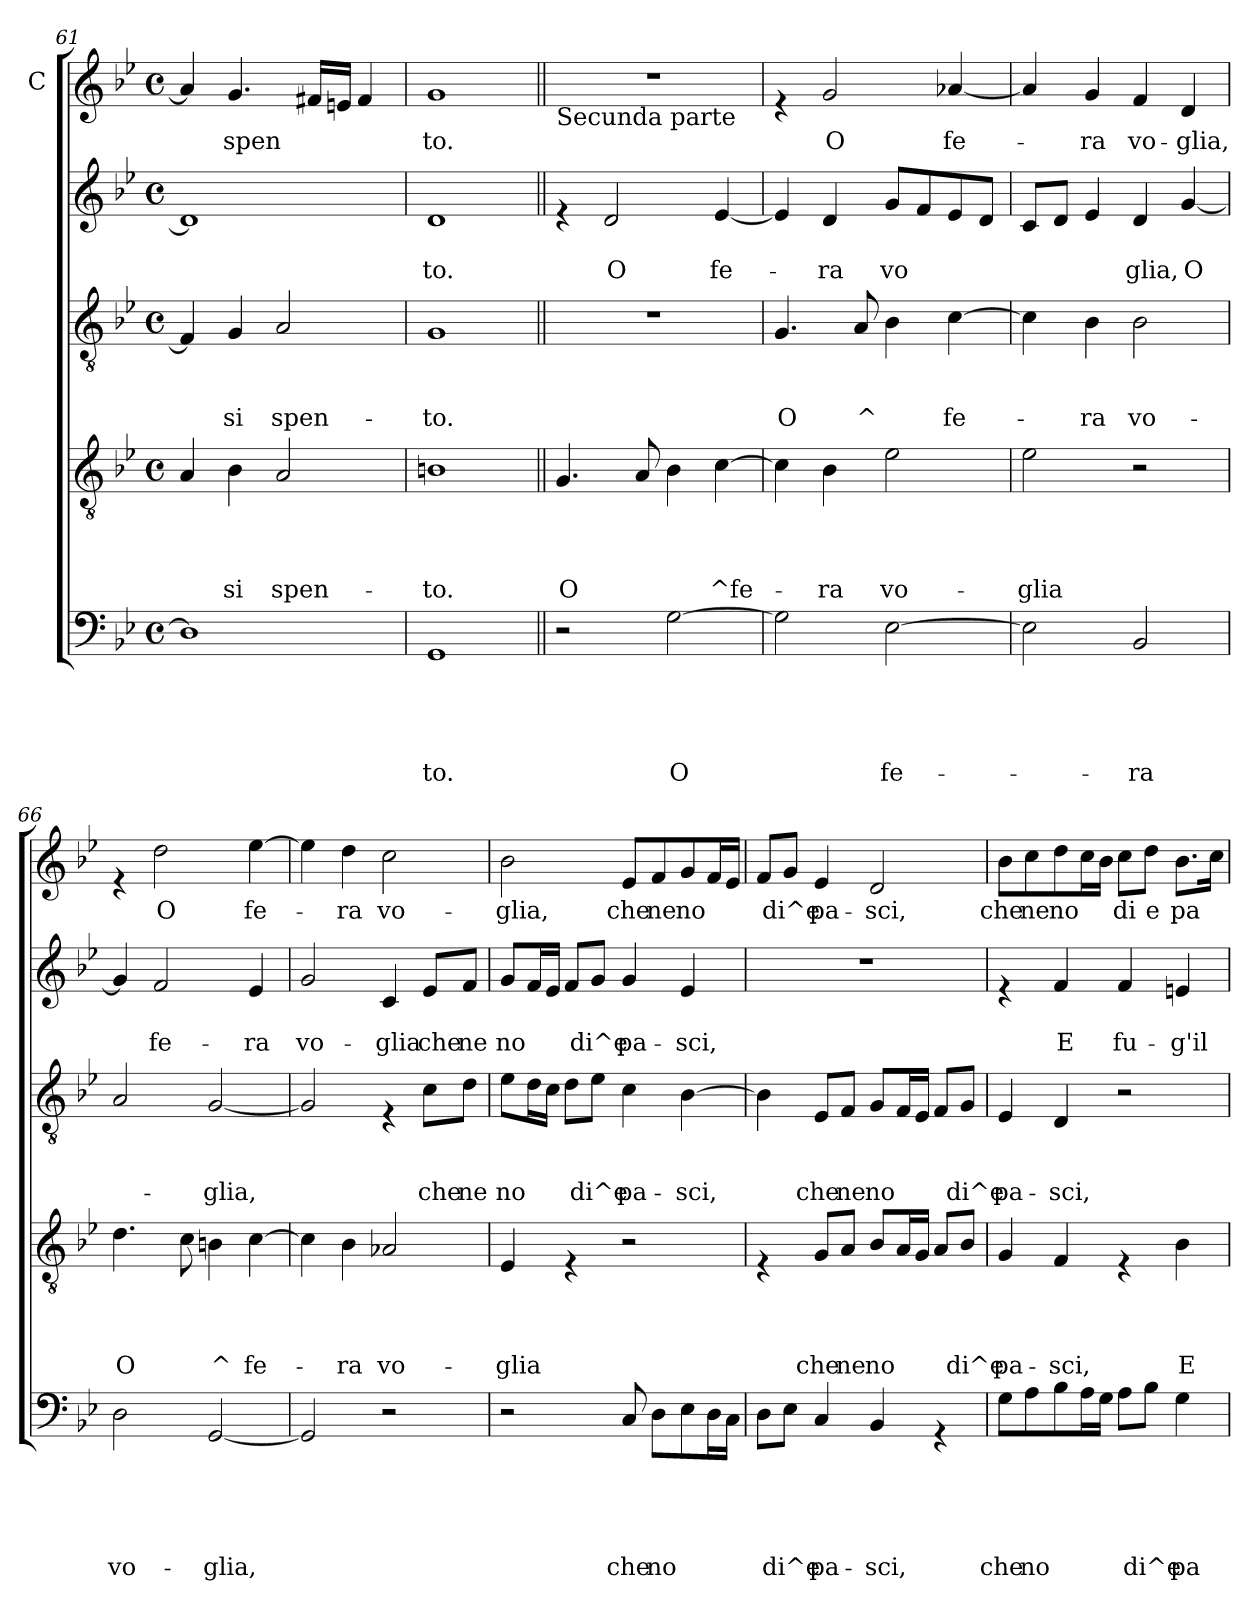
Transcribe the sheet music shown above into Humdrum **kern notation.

**kern	**text	**text	**text	**text	**text	**kern	**text	**text	**text	**text	**kern	**text	**text	**text	**kern	**text	**text	**kern	**text
*part5	*part5	*part5	*part5	*part5	*part5	*part4	*part4	*part4	*part4	*part4	*part3	*part3	*part3	*part3	*part2	*part2	*part2	*part1	*part1
*staff5	*staff5	*staff5	*staff5	*staff5	*staff5	*staff4	*staff4	*staff4	*staff4	*staff4	*staff3	*staff3	*staff3	*staff3	*staff2	*staff2	*staff2	*staff1	*staff1
*	*	*	*	*	*	*	*	*	*	*	*	*	*	*	*	*	*	*I"C	*
*clefF4	*	*	*	*	*	*clefGv2	*	*	*	*	*clefGv2	*	*	*	*clefG2	*	*	*clefG2	*
*k[b-e-]	*	*	*	*	*	*k[b-e-]	*	*	*	*	*k[b-e-]	*	*	*	*k[b-e-]	*	*	*k[b-e-]	*
*B-:	*	*	*	*	*	*B-:	*	*	*	*	*B-:	*	*	*	*B-:	*	*	*B-:	*
*M4/4	*	*	*	*	*	*M4/4	*	*	*	*	*M4/4	*	*	*	*M4/4	*	*	*M4/4	*
*met(c)	*	*	*	*	*	*met(c)	*	*	*	*	*met(c)	*	*	*	*met(c)	*	*	*met(c)	*
=61	=61	=61	=61	=61	=61	=61	=61	=61	=61	=61	=61	=61	=61	=61	=61	=61	=61	=61	=61
1D]	.	.	.	.	.	4A/	.	.	.	.	4F/]	.	.	.	1d]	.	.	4a/]	.
!	!	!	!	!	!	!	!	!	!	!LO:LY:b	!	!	!	!LO:LY:b	!	!	!	!	!LO:LY:b
.	.	.	.	.	.	4B-\	.	.	.	si	4G/	.	.	-si	.	.	.	4.g/	spen
!	!	!	!	!	!	!	!	!	!	!LO:LY:b	!	!	!	!LO:LY:b	!	!	!	!	!
.	.	.	.	.	.	2A/	.	.	.	spen-	2A/	.	.	spen-	.	.	.	.	.
.	.	.	.	.	.	.	.	.	.	.	.	.	.	.	.	.	.	16f#X/LL	.
.	.	.	.	.	.	.	.	.	.	.	.	.	.	.	.	.	.	16en/JJ	.
.	.	.	.	.	.	.	.	.	.	.	.	.	.	.	.	.	.	4f#/	.
=62	=62	=62	=62	=62	=62	=62	=62	=62	=62	=62	=62	=62	=62	=62	=62	=62	=62	=62	=62
!	!	!	!	!	!LO:LY:b	!	!	!	!	!LO:LY:b	!	!	!	!LO:LY:b	!	!	!LO:LY:b	!	!LO:LY:b
1GG	.	.	.	.	to.	1Bn	.	.	.	-to.	1G	.	.	-to.	1d	.	to.	1g	to.
!!LO:LB:g=z
=63||	=63||	=63||	=63||	=63||	=63||	=63||	=63||	=63||	=63||	=63||	=63||	=63||	=63||	=63||	=63||	=63||	=63||	=63||	=63||
!	!	!	!	!	!	!	!	!	!	!	!	!	!	!	!	!	!	!LO:TX:b:t=Secunda parte	!
!	!	!	!	!	!	!	!	!	!	!LO:LY:b	!	!	!	!	!	!	!	!	!
2r	.	.	.	.	.	4.G/	.	.	.	O	1r	.	.	.	4re	.	.	1r	.
!	!	!	!	!	!	!	!	!	!	!	!	!	!	!	!	!	!LO:LY:b	!	!
.	.	.	.	.	.	.	.	.	.	.	.	.	.	.	2d/	.	O	.	.
.	.	.	.	.	.	8A/	.	.	.	.	.	.	.	.	.	.	.	.	.
!	!	!	!	!	!LO:LY:b	!	!	!	!	!	!	!	!	!	!	!	!	!	!
[>2G\	.	.	.	.	O	4B-\	.	.	.	.	.	.	.	.	.	.	.	.	.
!	!	!	!	!	!	!	!	!	!	!LO:LY:b	!	!	!	!	!	!	!LO:LY:b	!	!
.	.	.	.	.	.	[>4c\	.	.	.	^fe-	.	.	.	.	[<4e-/	.	fe-	.	.
=64	=64	=64	=64	=64	=64	=64	=64	=64	=64	=64	=64	=64	=64	=64	=64	=64	=64	=64	=64
!	!	!	!	!	!	!	!	!	!	!	!	!	!	!LO:LY:b	!	!	!	!	!
2G\]	.	.	.	.	.	4c\]	.	.	.	.	4.G/	.	.	O	4e-/]	.	.	4re	.
!	!	!	!	!	!	!	!	!	!	!LO:LY:b	!	!	!	!	!	!	!LO:LY:b	!	!LO:LY:b
.	.	.	.	.	.	4B-\	.	.	.	-ra	.	.	.	.	4d/	.	-ra	2g/	O
!	!	!	!	!	!	!	!	!	!	!	!	!	!	!LO:LY:b	!	!	!	!	!
.	.	.	.	.	.	.	.	.	.	.	8A/	.	.	^	.	.	.	.	.
!	!	!	!	!	!LO:LY:b	!	!	!	!	!LO:LY:b	!	!	!	!	!	!	!LO:LY:b	!	!
[>2E-\	.	.	.	.	fe-	2e-\	.	.	.	vo-	4B-\	.	.	.	8g/L	.	vo	.	.
.	.	.	.	.	.	.	.	.	.	.	.	.	.	.	8f/	.	.	.	.
!	!	!	!	!	!	!	!	!	!	!	!	!	!	!LO:LY:b	!	!	!	!	!LO:LY:b
.	.	.	.	.	.	.	.	.	.	.	[>4c\	.	.	fe-	8e-/	.	.	[<4a-X/	fe-
.	.	.	.	.	.	.	.	.	.	.	.	.	.	.	8d/J	.	.	.	.
=65	=65	=65	=65	=65	=65	=65	=65	=65	=65	=65	=65	=65	=65	=65	=65	=65	=65	=65	=65
!	!	!	!	!	!	!	!	!	!	!LO:LY:b	!	!	!	!	!	!	!	!	!
2E-\]	.	.	.	.	.	2e-\	.	.	.	-glia	4c\]	.	.	.	8c/L	.	.	4a-/]	.
.	.	.	.	.	.	.	.	.	.	.	.	.	.	.	8d/J	.	.	.	.
!	!	!	!	!	!	!	!	!	!	!	!	!	!	!LO:LY:b	!	!	!	!	!LO:LY:b
.	.	.	.	.	.	.	.	.	.	.	4B-\	.	.	-ra	4e-/	.	.	4g/	-ra
!	!	!	!	!	!LO:LY:b	!	!	!	!	!	!	!	!	!LO:LY:b	!	!	!LO:LY:b	!	!LO:LY:b
2BB-/	.	.	.	.	-ra	2r	.	.	.	.	2B-\	.	.	vo-	4d/	.	glia,	4f/	vo-
!	!	!	!	!	!	!	!	!	!	!	!	!	!	!	!	!	!LO:LY:b	!	!LO:LY:b
.	.	.	.	.	.	.	.	.	.	.	.	.	.	.	[<4g/	.	O	4d/	-glia,
=66	=66	=66	=66	=66	=66	=66	=66	=66	=66	=66	=66	=66	=66	=66	=66	=66	=66	=66	=66
!	!	!	!	!	!LO:LY:b	!	!	!	!	!LO:LY:b	!	!	!	!	!	!	!	!	!
2D\	.	.	.	.	vo-	4.d\	.	.	.	O	2A/	.	.	.	4g/]	.	.	4re	.
!	!	!	!	!	!	!	!	!	!	!	!	!	!	!	!	!	!LO:LY:b	!	!LO:LY:b
.	.	.	.	.	.	.	.	.	.	.	.	.	.	.	2f/	.	fe-	2dd\	O
.	.	.	.	.	.	8c\	.	.	.	.	.	.	.	.	.	.	.	.	.
!	!	!	!	!	!LO:LY:b	!	!	!	!	!LO:LY:b	!	!	!	!LO:LY:b	!	!	!	!	!
[<2GG/	.	.	.	.	-glia,	4Bn\	.	.	.	^	[<2G/	.	.	-glia,	.	.	.	.	.
!	!	!	!	!	!	!	!	!	!	!LO:LY:b	!	!	!	!	!	!	!LO:LY:b	!	!LO:LY:b
.	.	.	.	.	.	[>4c\	.	.	.	fe-	.	.	.	.	4e-/	.	-ra	[>4ee-\	fe-
=67	=67	=67	=67	=67	=67	=67	=67	=67	=67	=67	=67	=67	=67	=67	=67	=67	=67	=67	=67
!	!	!	!	!	!	!	!	!	!	!	!	!	!	!	!	!	!LO:LY:b	!	!
2GG/]	.	.	.	.	.	4c\]	.	.	.	.	2G/]	.	.	.	2g/	.	vo-	4ee-\]	.
!	!	!	!	!	!	!	!	!	!	!LO:LY:b	!	!	!	!	!	!	!	!	!LO:LY:b
.	.	.	.	.	.	4B-\	.	.	.	-ra	.	.	.	.	.	.	.	4dd\	-ra
!	!	!	!	!	!	!	!	!	!	!LO:LY:b	!	!	!	!	!	!	!LO:LY:b	!	!LO:LY:b
2r	.	.	.	.	.	2A-X/	.	.	.	vo-	4rE	.	.	.	4c/	.	-glia	2cc\	vo-
!	!	!	!	!	!	!	!	!	!	!	!	!	!	!LO:LY:b	!	!	!LO:LY:b	!	!
.	.	.	.	.	.	.	.	.	.	.	8c\L	.	.	che	8e-/L	.	che	.	.
!	!	!	!	!	!	!	!	!	!	!	!	!	!	!LO:LY:b	!	!	!LO:LY:b	!	!
.	.	.	.	.	.	.	.	.	.	.	8d\J	.	.	ne	8f/J	.	ne	.	.
!!LO:PB:g=z
=68	=68	=68	=68	=68	=68	=68	=68	=68	=68	=68	=68	=68	=68	=68	=68	=68	=68	=68	=68
!	!	!	!	!	!	!	!	!	!	!LO:LY:b	!	!	!	!LO:LY:b	!	!	!LO:LY:b	!	!LO:LY:b
2r	.	.	.	.	.	4E-/	.	.	.	-glia	8e-\L	.	.	no	8g/L	.	no	2b-\	-glia,
.	.	.	.	.	.	.	.	.	.	.	16d\L	.	.	.	16f/L	.	.	.	.
.	.	.	.	.	.	.	.	.	.	.	16c\JJ	.	.	.	16e-/JJ	.	.	.	.
.	.	.	.	.	.	4rE	.	.	.	.	8d\L	.	.	.	8f/L	.	.	.	.
!	!	!	!	!	!	!	!	!	!	!	!	!	!	!LO:LY:b	!	!	!LO:LY:b	!	!
.	.	.	.	.	.	.	.	.	.	.	8e-\J	.	.	di^e	8g/J	.	di^e	.	.
!	!	!	!	!	!LO:LY:b	!	!	!	!	!	!	!	!	!LO:LY:b	!	!	!LO:LY:b	!	!LO:LY:b
8C/	.	.	.	.	che	2r	.	.	.	.	4c\	.	.	pa-	4g/	.	pa-	8e-/L	che
!	!	!	!	!	!LO:LY:b	!	!	!	!	!	!	!	!	!	!	!	!	!	!LO:LY:b
8D\L	.	.	.	.	no	.	.	.	.	.	.	.	.	.	.	.	.	8f/	ne
!	!	!	!	!	!	!	!	!	!	!	!	!	!	!LO:LY:b	!	!	!LO:LY:b	!	!LO:LY:b
8E-\	.	.	.	.	.	.	.	.	.	.	[>4B-\	.	.	-sci,	4e-/	.	-sci,	8g/	no
16D\L	.	.	.	.	.	.	.	.	.	.	.	.	.	.	.	.	.	16f/L	.
16C\JJ	.	.	.	.	.	.	.	.	.	.	.	.	.	.	.	.	.	16e-/JJ	.
=69	=69	=69	=69	=69	=69	=69	=69	=69	=69	=69	=69	=69	=69	=69	=69	=69	=69	=69	=69
8D\L	.	.	.	.	.	4rE	.	.	.	.	4B-\]	.	.	.	1r	.	.	8f/L	.
!	!	!	!	!	!LO:LY:b	!	!	!	!	!	!	!	!	!	!	!	!	!	!LO:LY:b
8E-\J	.	.	.	.	di^e	.	.	.	.	.	.	.	.	.	.	.	.	8g/J	di^e
!	!	!	!	!	!LO:LY:b	!	!	!	!	!LO:LY:b	!	!	!	!LO:LY:b	!	!	!	!	!LO:LY:b
4C/	.	.	.	.	pa-	8G/L	.	.	.	che	8E-/L	.	.	che	.	.	.	4e-/	pa-
!	!	!	!	!	!	!	!	!	!	!LO:LY:b	!	!	!	!LO:LY:b	!	!	!	!	!
.	.	.	.	.	.	8A/J	.	.	.	ne	8F/J	.	.	ne	.	.	.	.	.
!	!	!	!	!	!LO:LY:b	!	!	!	!	!LO:LY:b	!	!	!	!LO:LY:b	!	!	!	!	!LO:LY:b
4BB-/	.	.	.	.	-sci,	8B-/L	.	.	.	no	8G/L	.	.	no	.	.	.	2d/	-sci,
.	.	.	.	.	.	16A/L	.	.	.	.	16F/L	.	.	.	.	.	.	.	.
.	.	.	.	.	.	16G/JJ	.	.	.	.	16E-/JJ	.	.	.	.	.	.	.	.
4rGG	.	.	.	.	.	8A/L	.	.	.	.	8F/L	.	.	.	.	.	.	.	.
!	!	!	!	!	!	!	!	!	!	!LO:LY:b	!	!	!	!LO:LY:b	!	!	!	!	!
.	.	.	.	.	.	8B-/J	.	.	.	di^e	8G/J	.	.	di^e	.	.	.	.	.
=70	=70	=70	=70	=70	=70	=70	=70	=70	=70	=70	=70	=70	=70	=70	=70	=70	=70	=70	=70
!	!	!	!	!	!LO:LY:b	!	!	!	!	!LO:LY:b	!	!	!	!LO:LY:b	!	!	!	!	!LO:LY:b
8G\L	.	.	.	.	che	4G/	.	.	.	pa-	4E-/	.	.	pa-	4re	.	.	8b-\L	che
!	!	!	!	!	!LO:LY:b	!	!	!	!	!	!	!	!	!	!	!	!	!	!LO:LY:b
8A\	.	.	.	.	no	.	.	.	.	.	.	.	.	.	.	.	.	8cc\	ne
!	!	!	!	!	!	!	!	!	!	!LO:LY:b	!	!	!	!LO:LY:b	!	!	!LO:LY:b	!	!LO:LY:b
8B-\	.	.	.	.	.	4F/	.	.	.	-sci,	4D/	.	.	-sci,	4f/	.	E	8dd\	no
16A\L	.	.	.	.	.	.	.	.	.	.	.	.	.	.	.	.	.	16cc\L	.
16G\JJ	.	.	.	.	.	.	.	.	.	.	.	.	.	.	.	.	.	16b-\JJ	.
!	!	!	!	!	!	!	!	!	!	!	!	!	!	!	!	!	!LO:LY:b	!	!LO:LY:b
8A\L	.	.	.	.	.	4rE	.	.	.	.	2r	.	.	.	4f/	.	fu-	8cc\L	di
!	!	!	!	!	!LO:LY:b	!	!	!	!	!	!	!	!	!	!	!	!	!	!LO:LY:b
8B-\J	.	.	.	.	di^e	.	.	.	.	.	.	.	.	.	.	.	.	8dd\J	e
!	!	!	!	!	!LO:LY:b	!	!	!	!	!LO:LY:b	!	!	!	!	!	!	!LO:LY:b	!	!LO:LY:b
4G\	.	.	.	.	pa-	4B-\	.	.	.	E	.	.	.	.	4en/	.	-g'il	8.b-\L	pa
.	.	.	.	.	.	.	.	.	.	.	.	.	.	.	.	.	.	16cc\Jk	.
=	=	=	=	=	=	=	=	=	=	=	=	=	=	=	=	=	=	=	=
*-	*-	*-	*-	*-	*-	*-	*-	*-	*-	*-	*-	*-	*-	*-	*-	*-	*-	*-	*-
